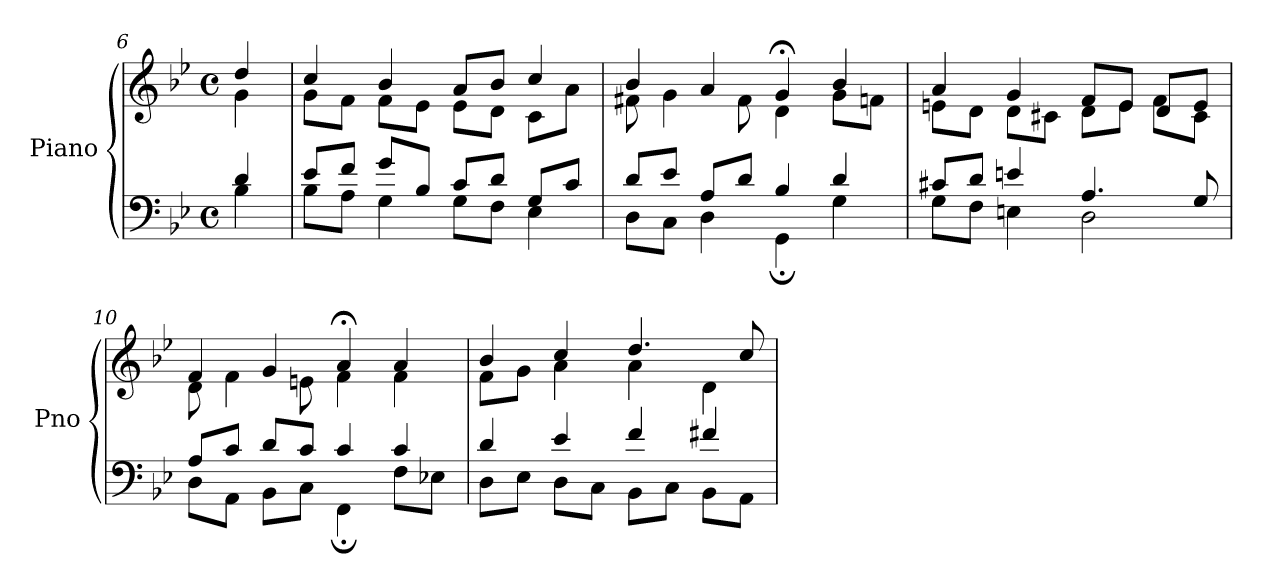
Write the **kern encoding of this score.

**kern	**kern
*part1	*part1
*staff2	*staff1
*I"Piano	*
*I'Pno	*
*clefF4	*clefG2
*k[b-e-]	*k[b-e-]
*M4/4	*M4/4
*met(c)	*met(c)
=6	=6
*^	*^
4d/	4B-\	4dd/	4g\
=7	=7	=7	=7
8e-/L	8B-\L	4cc/	8g\L
8f/J	8A\J	.	8f\J
8g/L	4G\	4b-/	8f\L
8B-/J	.	.	8e-\J
8c/L	8G\L	8a/L	8e-\L
8d/J	8F\J	8b-/J	8d\J
8G/L	4E-\	4cc/	8c\L
8c/J	.	.	8a\J
=8	=8	=8	=8
8d/L	8D\L	4b-/	8f#X\
8e-/J	8C\J	.	4g\
8A/L	4D\	4a/	.
8d/J	.	.	8f#\
4B-/	4GG;\	4g;</	4d\
4d/	4G\	4b-/	8g\L
.	.	.	8fn\J
=9	=9	=9	=9
8c#X/L	8G\L	4a/	8en\L
8d/J	8F\J	.	8d\J
4en/	4En\	4g/	8d\L
.	.	.	8c#X\J
4.A/	2D\	8f/L	8d\L
.	.	8e/J	8e\J
.	.	8d/L	8f\L
8G/	.	8e/J	8c#\J
=10	=10	=10	=10
8A/L	8D\L	4f/	8d\
8c/J	8AA\J	.	4f\
8d/L	8BB-\L	4g/	.
8c/J	8C\J	.	8en\
4c/	4FF;\	4a;</	4f\
4c/	8F\L	4a/	4f\
.	8E-X\J	.	.
=11	=11	=11	=11
4d/	8D\L	4b-/	8f\L
.	8E-\J	.	8g\J
4e-/	8D\L	4cc/	4a\
.	8C\J	.	.
4f/	8BB-\L	4.dd/	4a\
.	8C\J	.	.
4f#X/	8BB-\L	.	4d\
.	8AA\J	8cc/	.
*v	*v	*	*
*	*v	*v
=	=
*-	*-
